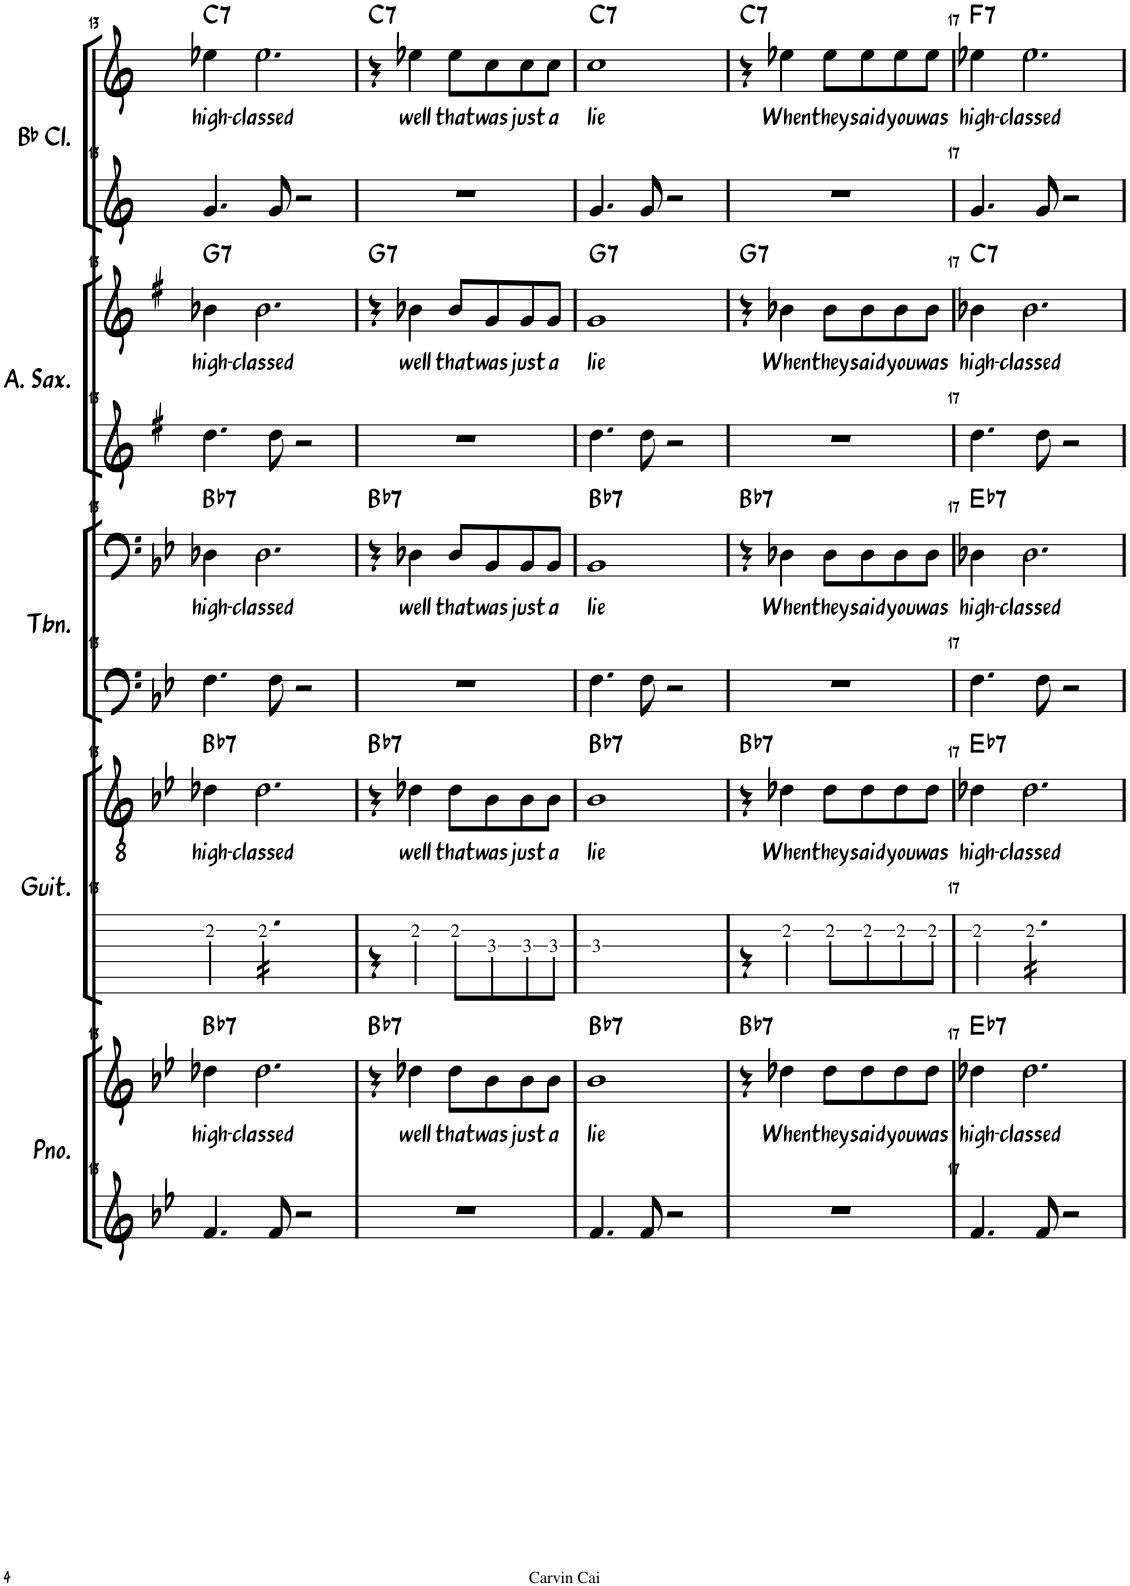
**kern	**kern	**text	**harte	**kern	**kern	**text	**harte	**kern	**kern	**text	**harte	**kern	**kern	**text	**harte	**kern	**kern	**text	**harte
*part5	*part5	*part5	*part5	*part4	*part4	*part4	*part4	*part3	*part3	*part3	*part3	*part2	*part2	*part2	*part2	*part1	*part1	*part1	*part1
*staff10	*staff9	*staff9	*	*staff8	*staff7	*staff7	*	*staff6	*staff5	*staff5	*	*staff4	*staff3	*staff3	*	*staff2	*staff1	*staff1	*
*I"钢琴	*	*	*	*I"原音吉他	*	*	*	*I"长号	*	*	*	*I"中音萨克斯	*	*	*	*I"降B调单簧管	*	*	*
!!LO:PB:g=z
*clefG2	*clefG2	*	*	*	*clefGv2	*	*	*clefF4	*clefF4	*	*	*clefG2	*clefG2	*	*	*clefG2	*clefG2	*	*
*	*	*	*	*	*	*	*	*	*	*	*	*Trd5c9	*Trd5c9	*	*	*Trd1c2	*Trd1c2	*	*
*k[b-e-]	*k[b-e-]	*	*	*k[b-e-]	*k[b-e-]	*	*	*k[b-e-]	*k[b-e-]	*	*	*k[f#]	*k[f#]	*	*	*k[]	*k[]	*	*
*M4/4	*M4/4	*	*	*M4/4	*M4/4	*	*	*M4/4	*M4/4	*	*	*M4/4	*M4/4	*	*	*M4/4	*M4/4	*	*
=13	=13	=13	=13	=13	=13	=13	=13	=13	=13	=13	=13	=13	=13	=13	=13	=13	=13	=13	=13
!	!	!LO:LY:b	!LO:H:kt=7	!	!	!LO:LY:b	!LO:H:kt=7	!	!	!LO:LY:b	!LO:H:kt=7	!	!	!LO:LY:b	!LO:H:kt=7	!	!	!LO:LY:b	!LO:H:kt=7
4.f/	4dd-X\	high-	Bb:7	4d-X\	4d-X\	high-	Bb:7	4.F\	4D-X\	high-	Bb:7	4.dd\	4b-X\	high-	G:7	4.g/	4ee-X\	high-	C:7
!	!	!LO:LY:b	!	!	!	!LO:LY:b	!	!	!	!LO:LY:b	!	!	!	!LO:LY:b	!	!	!	!LO:LY:b	!
.	2.dd-\	-classed	.	2.d-\	2.d-\	-classed	.	.	2.D-\	-classed	.	.	2.b-\	-classed	.	.	2.ee-\	-classed	.
8f/	.	.	.	.	.	.	.	8F\	.	.	.	8dd\	.	.	.	8g/	.	.	.
2r	.	.	.	.	.	.	.	2r	.	.	.	2r	.	.	.	2r	.	.	.
=14	=14	=14	=14	=14	=14	=14	=14	=14	=14	=14	=14	=14	=14	=14	=14	=14	=14	=14	=14
!	!	!	!LO:H:kt=7	!	!	!	!LO:H:kt=7	!	!	!	!LO:H:kt=7	!	!	!	!LO:H:kt=7	!	!	!	!LO:H:kt=7
1r	4r	.	Bb:7	4r	4r	.	Bb:7	1r	4r	.	Bb:7	1r	4r	.	G:7	1r	4r	.	C:7
!	!	!LO:LY:b	!	!	!	!LO:LY:b	!	!	!	!LO:LY:b	!	!	!	!LO:LY:b	!	!	!	!LO:LY:b	!
.	4dd-X\	well	.	4d-X\	4d-X\	well	.	.	4D-X\	well	.	.	4b-X\	well	.	.	4ee-X\	well	.
!	!	!LO:LY:b	!	!	!	!LO:LY:b	!	!	!	!LO:LY:b	!	!	!	!LO:LY:b	!	!	!	!LO:LY:b	!
.	8dd-\L	that	.	8d-\L	8d-\L	that	.	.	8D-/L	that	.	.	8b-/L	that	.	.	8ee-\L	that	.
!	!	!LO:LY:b	!	!	!	!LO:LY:b	!	!	!	!LO:LY:b	!	!	!	!LO:LY:b	!	!	!	!LO:LY:b	!
.	8b-\	was	.	8B-\	8B-\	was	.	.	8BB-/	was	.	.	8g/	was	.	.	8cc\	was	.
!	!	!LO:LY:b	!	!	!	!LO:LY:b	!	!	!	!LO:LY:b	!	!	!	!LO:LY:b	!	!	!	!LO:LY:b	!
.	8b-\	just	.	8B-\	8B-\	just	.	.	8BB-/	just	.	.	8g/	just	.	.	8cc\	just	.
!	!	!LO:LY:b	!	!	!	!LO:LY:b	!	!	!	!LO:LY:b	!	!	!	!LO:LY:b	!	!	!	!LO:LY:b	!
.	8b-\J	a	.	8B-\J	8B-\J	a	.	.	8BB-/J	a	.	.	8g/J	a	.	.	8cc\J	a	.
=15	=15	=15	=15	=15	=15	=15	=15	=15	=15	=15	=15	=15	=15	=15	=15	=15	=15	=15	=15
!	!	!LO:LY:b	!LO:H:kt=7	!	!	!LO:LY:b	!LO:H:kt=7	!	!	!LO:LY:b	!LO:H:kt=7	!	!	!LO:LY:b	!LO:H:kt=7	!	!	!LO:LY:b	!LO:H:kt=7
4.f/	1b-	lie	Bb:7	1B-	1B-	lie	Bb:7	4.F\	1BB-	lie	Bb:7	4.dd\	1g	lie	G:7	4.g/	1cc	lie	C:7
8f/	.	.	.	.	.	.	.	8F\	.	.	.	8dd\	.	.	.	8g/	.	.	.
2r	.	.	.	.	.	.	.	2r	.	.	.	2r	.	.	.	2r	.	.	.
=16	=16	=16	=16	=16	=16	=16	=16	=16	=16	=16	=16	=16	=16	=16	=16	=16	=16	=16	=16
!	!	!	!LO:H:kt=7	!	!	!	!LO:H:kt=7	!	!	!	!LO:H:kt=7	!	!	!	!LO:H:kt=7	!	!	!	!LO:H:kt=7
1r	4r	.	Bb:7	4r	4r	.	Bb:7	1r	4r	.	Bb:7	1r	4r	.	G:7	1r	4r	.	C:7
!	!	!LO:LY:b	!	!	!	!LO:LY:b	!	!	!	!LO:LY:b	!	!	!	!LO:LY:b	!	!	!	!LO:LY:b	!
.	4dd-X\	When	.	4d-X\	4d-X\	When	.	.	4D-X\	When	.	.	4b-X\	When	.	.	4ee-X\	When	.
!	!	!LO:LY:b	!	!	!	!LO:LY:b	!	!	!	!LO:LY:b	!	!	!	!LO:LY:b	!	!	!	!LO:LY:b	!
.	8dd-\L	they	.	8d-\L	8d-\L	they	.	.	8D-\L	they	.	.	8b-\L	they	.	.	8ee-\L	they	.
!	!	!LO:LY:b	!	!	!	!LO:LY:b	!	!	!	!LO:LY:b	!	!	!	!LO:LY:b	!	!	!	!LO:LY:b	!
.	8dd-\	said	.	8d-\	8d-\	said	.	.	8D-\	said	.	.	8b-\	said	.	.	8ee-\	said	.
!	!	!LO:LY:b	!	!	!	!LO:LY:b	!	!	!	!LO:LY:b	!	!	!	!LO:LY:b	!	!	!	!LO:LY:b	!
.	8dd-\	you	.	8d-\	8d-\	you	.	.	8D-\	you	.	.	8b-\	you	.	.	8ee-\	you	.
!	!	!LO:LY:b	!	!	!	!LO:LY:b	!	!	!	!LO:LY:b	!	!	!	!LO:LY:b	!	!	!	!LO:LY:b	!
.	8dd-\J	was	.	8d-\J	8d-\J	was	.	.	8D-\J	was	.	.	8b-\J	was	.	.	8ee-\J	was	.
=17	=17	=17	=17	=17	=17	=17	=17	=17	=17	=17	=17	=17	=17	=17	=17	=17	=17	=17	=17
!	!	!LO:LY:b	!LO:H:kt=7	!	!	!LO:LY:b	!LO:H:kt=7	!	!	!LO:LY:b	!LO:H:kt=7	!	!	!LO:LY:b	!LO:H:kt=7	!	!	!LO:LY:b	!LO:H:kt=7
4.f/	4dd-X\	high-	Eb:7	4d-X\	4d-X\	high-	Eb:7	4.F\	4D-X\	high-	Eb:7	4.dd\	4b-X\	high-	C:7	4.g/	4ee-X\	high-	F:7
!	!	!LO:LY:b	!	!	!	!LO:LY:b	!	!	!	!LO:LY:b	!	!	!	!LO:LY:b	!	!	!	!LO:LY:b	!
.	2.dd-\	-classed	.	2.d-\	2.d-\	-classed	.	.	2.D-\	-classed	.	.	2.b-\	-classed	.	.	2.ee-\	-classed	.
8f/	.	.	.	.	.	.	.	8F\	.	.	.	8dd\	.	.	.	8g/	.	.	.
2r	.	.	.	.	.	.	.	2r	.	.	.	2r	.	.	.	2r	.	.	.
=	=	=	=	=	=	=	=	=	=	=	=	=	=	=	=	=	=	=	=
*-	*-	*-	*-	*-	*-	*-	*-	*-	*-	*-	*-	*-	*-	*-	*-	*-	*-	*-	*-
